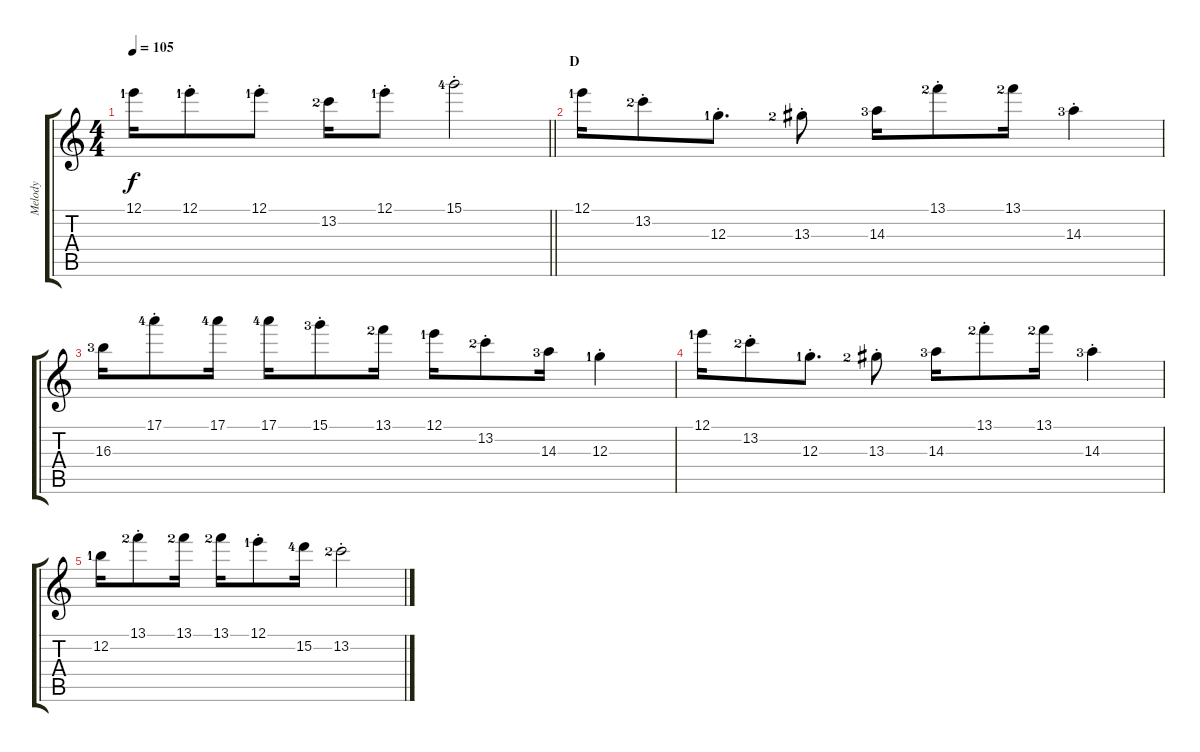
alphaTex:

\track ("Melody" "Melody") {instrument overdrivenguitar}
\staff {score tabs}
\tuning (E4 B3 G3 D3 A2 E2) {hide}
\ts (4 4)
\tempo 105
\clef g2
\barLineRight lightlight
\ks c
12.1{lf 2}.16{dy f} 12.1{st lf 2}.8 12.1{st lf 2}.8 13.2{lf 3}.16 12.1{st lf 2}.8 15.1{st lf 5}.2 |
\section ("" "D")
12.1{lf 2}.16 13.2{st lf 3}.8 12.3{st lf 2}.8{d} 13.3{st lf 3}.8 14.3{lf 4}.16 13.1{st lf 3}.8 13.1{lf 3}.16 14.3{st lf 4}.4 |
16.3{lf 4}.16 17.1{st lf 5}.8 17.1{lf 5}.16 17.1{lf 5}.16 15.1{st lf 4}.8 13.1{lf 3}.16 12.1{lf 2}.16 13.2{st lf 3}.8 14.3{lf 4}.16 12.3{st lf 2}.4 |
12.1{lf 2}.16 13.2{st lf 3}.8 12.3{st lf 2}.8{d} 13.3{st lf 3}.8 14.3{lf 4}.16 13.1{st lf 3}.8 13.1{lf 3}.16 14.3{st lf 4}.4 |
12.2{lf 2}.16 13.1{st lf 3}.8 13.1{lf 3}.16 13.1{lf 3}.16 12.1{st lf 2}.8 15.2{lf 5}.16 13.2{st lf 3}.2
